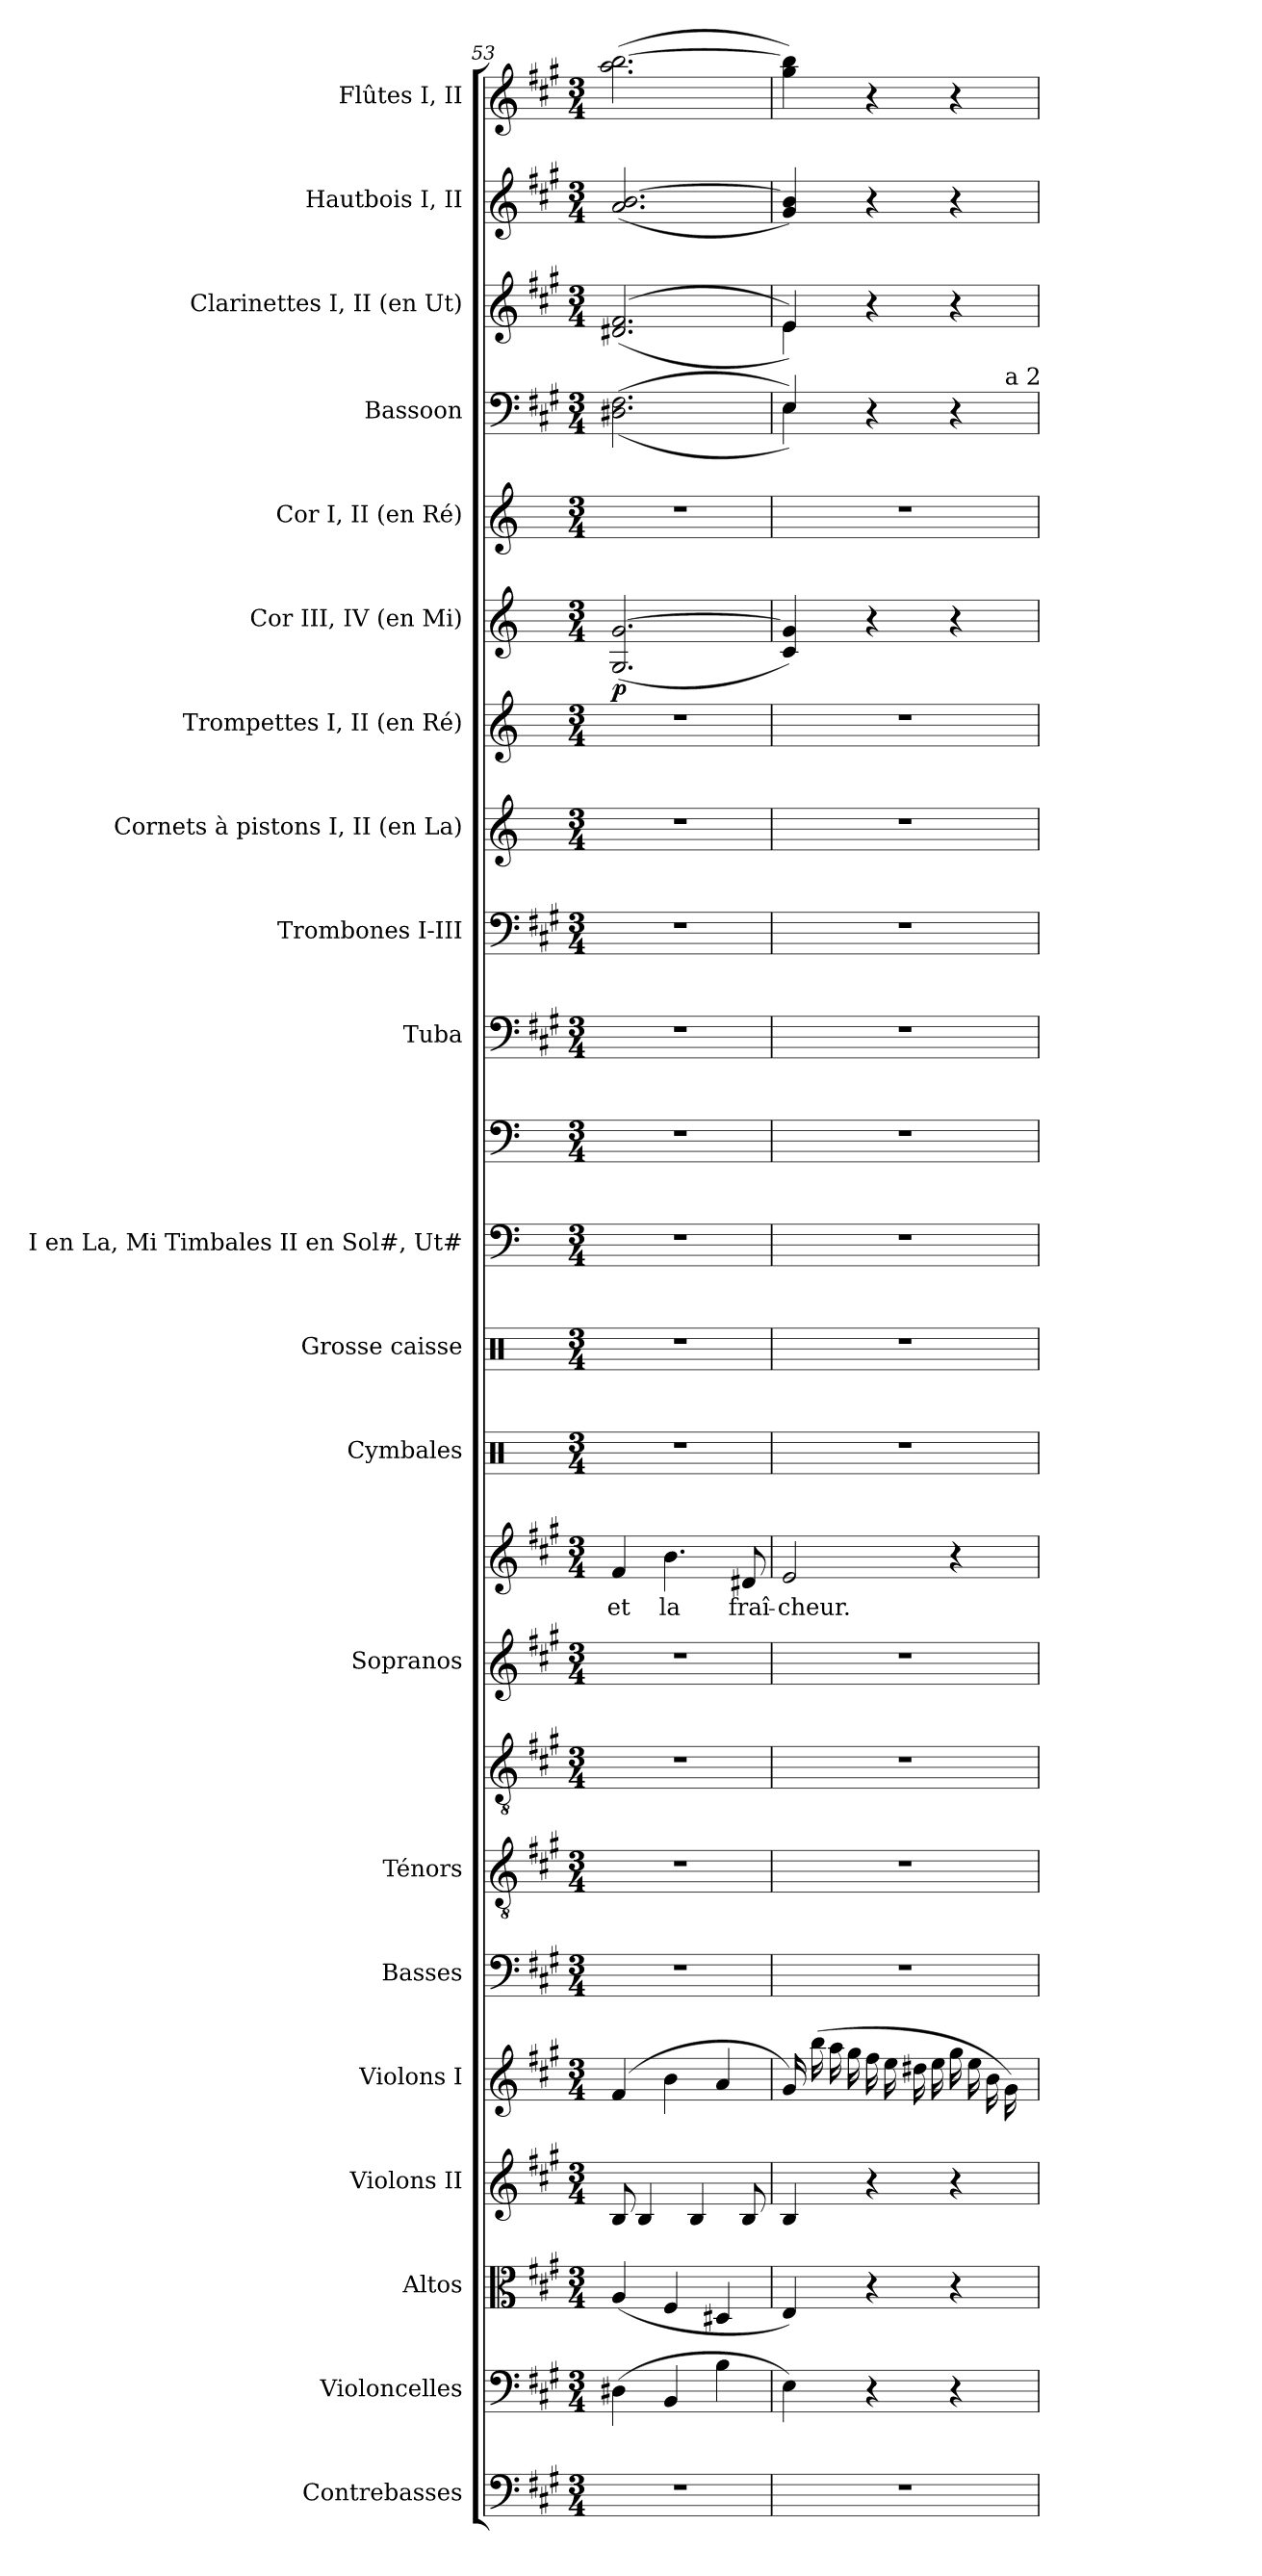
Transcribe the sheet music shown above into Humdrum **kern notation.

**kern	**kern	**kern	**kern	**kern	**kern	**kern	**kern	**kern	**kern	**text	**kern	**kern	**kern	**kern	**kern	**kern	**kern	**kern	**kern	**dynam	**kern	**kern	**kern	**kern	**kern
*part21	*part20	*part19	*part18	*part17	*part16	*part15	*part15	*part14	*part14	*part14	*part13	*part12	*part11	*part11	*part10	*part9	*part8	*part7	*part6	*part6	*part5	*part4	*part3	*part2	*part1
*staff24	*staff23	*staff22	*staff21	*staff20	*staff19	*staff18	*staff17	*staff16	*staff15	*staff15	*staff14	*staff13	*staff12	*staff11	*staff10	*staff9	*staff8	*staff7	*staff6	*staff6	*staff5	*staff4	*staff3	*staff2	*staff1
*I"Contrebasses	*I"Violoncelles	*I"Altos	*I"Violons II	*I"Violons I	*I"Basses	*I"Ténors	*	*I"Sopranos	*	*	*I"Cymbales	*I"Grosse caisse	*I"I en La, Mi  Timbales       II en Sol#, Ut#	*	*I"Tuba	*I"Trombones I-III	*I"Cornets à pistons I, II (en La)	*I"Trompettes I, II (en Ré)	*I"Cor III, IV (en Mi)	*	*I"Cor I, II (en Ré)	*I"Bassoon	*I"Clarinettes I, II (en Ut)	*I"Hautbois I, II	*I"Flûtes I, II
*I'Cb.	*I'Vlles	*I'Altos	*I'Vns II	*I'Vns I	*I'Basses	*I'Tén.	*	*I'Sopr.	*	*	*I'Cym.	*I'G. c.	*I'Timb.	*	*I'Tb.	*I'Trb.	*I'C.à p. (La)	*I'Tr. (Ré)	*I'Cor (Mi)	*	*I'Cor (Ré)	*	*I'Cl. (Ut)	*I'Hb.	*I'Fl.
*clefF4	*clefF4	*clefC3	*clefG2	*clefG2	*clefF4	*clefGv2	*clefGv2	*clefG2	*clefG2	*	*clefX	*clefX	*clefF4	*clefF4	*clefF4	*clefF4	*clefG2	*clefG2	*clefG2	*	*clefG2	*clefF4	*clefG2	*clefG2	*clefG2
*ITrd7c12	*	*	*	*	*	*ITrd7c12	*ITrd7c12	*	*	*	*	*	*	*	*	*	*ITrd2c3	*ITrd-1c-2	*ITrd5c8	*	*ITrd6c10	*	*	*	*
*k[f#c#g#]	*k[f#c#g#]	*k[f#c#g#]	*k[f#c#g#]	*k[f#c#g#]	*k[f#c#g#]	*k[f#c#g#]	*k[f#c#g#]	*k[f#c#g#]	*k[f#c#g#]	*	*k[]	*k[]	*k[]	*k[]	*k[f#c#g#]	*k[f#c#g#]	*k[f#c#g#]	*k[f#c#]	*k[f#c#g#d#]	*	*k[f#c#]	*k[f#c#g#]	*k[f#c#g#]	*k[f#c#g#]	*k[f#c#g#]
*A:	*A:	*A:	*A:	*A:	*A:	*A:	*A:	*A:	*A:	*	*C:	*C:	*C:	*C:	*A:	*A:	*A:	*D:	*E:	*	*D:	*A:	*A:	*A:	*A:
*M3/4	*M3/4	*M3/4	*M3/4	*M3/4	*M3/4	*M3/4	*M3/4	*M3/4	*M3/4	*	*M3/4	*M3/4	*M3/4	*M3/4	*M3/4	*M3/4	*M3/4	*M3/4	*M3/4	*	*M3/4	*M3/4	*M3/4	*M3/4	*M3/4
=53	=53	=53	=53	=53	=53	=53	=53	=53	=53	=53	=53	=53	=53	=53	=53	=53	=53	=53	=53	=53	=53	=53	=53	=53	=53
!LO:N:vis=1	!	!	!	!	!LO:N:vis=1	!LO:N:vis=1	!LO:N:vis=1	!LO:N:vis=1	!	!	!	!	!	!	!	!	!	!	!	!	!	!	!	!	!
!	!	!	!	!	!	!	!	!	!	!LO:LY:b:color=#000000	!LO:N:vis=1	!LO:N:vis=1	!LO:N:vis=1	!LO:N:vis=1	!LO:N:vis=1	!LO:N:vis=1	!LO:N:vis=1	!LO:N:vis=1	!	!	!LO:N:vis=1	!	!	!	!
2.r	(4D#Xi\	(4Ai/	8Bi/	(4f#i/	2.r	2.r	2.r	2.r	4f#i/	et	2.r	2.r	2.r	2.r	2.r	2.r	2.r	2.r	(2.BBi/ [>2.Bi	p	2.r	((2.D#Xi\ 2.F#i	((2.d#Xi/ 2.f#i	(2.ai/ [>2.bi	(2.aai\ [>2.bbi
.	.	.	4Bi/	.	.	.	.	.	.	.	.	.	.	.	.	.	.	.	.	.	.	.	.	.	.
!	!	!	!	!	!	!	!	!	!	!LO:LY:b:color=#000000	!	!	!	!	!	!	!	!	!	!	!	!	!	!	!
.	4BBi/	4F#i/	.	4bi\	.	.	.	.	4.bi\	la	.	.	.	.	.	.	.	.	.	.	.	.	.	.	.
.	.	.	4Bi/	.	.	.	.	.	.	.	.	.	.	.	.	.	.	.	.	.	.	.	.	.	.
.	4Bi\	4D#Xi/	.	4ai/	.	.	.	.	.	.	.	.	.	.	.	.	.	.	.	.	.	.	.	.	.
!	!	!	!	!	!	!	!	!	!	!LO:LY:b:color=#000000	!	!	!	!	!	!	!	!	!	!	!	!	!	!	!
.	.	.	8Bi/	.	.	.	.	.	8d#Xi/	fraî-	.	.	.	.	.	.	.	.	.	.	.	.	.	.	.
=54	=54	=54	=54	=54	=54	=54	=54	=54	=54	=54	=54	=54	=54	=54	=54	=54	=54	=54	=54	=54	=54	=54	=54	=54	=54
!LO:N:vis=1	!	!	!	!	!LO:N:vis=1	!LO:N:vis=1	!LO:N:vis=1	!LO:N:vis=1	!	!	!	!	!	!	!	!	!	!	!	!	!	!	!	!	!
!	!	!	!	!	!	!	!	!	!	!LO:LY:b:color=#000000	!LO:N:vis=1	!LO:N:vis=1	!LO:N:vis=1	!LO:N:vis=1	!LO:N:vis=1	!LO:N:vis=1	!LO:N:vis=1	!LO:N:vis=1	!	!	!LO:N:vis=1	!	!	!	!
*	*	*	*	*	*	*	*	*	*	*	*	*	*	*	*	*	*	*	*	*	*	*^	*^	*	*
*	*	*	*	*	*	*	*	*	*	*	*	*	*	*	*	*	*	*	*	*	*	*	*^	*	*	*	*
2.r	4Ei\)	4Ei/)	4Bi/	16g#i/)	2.r	2.r	2.r	2.r	2ei/	-cheur.	2.r	2.r	2.r	2.r	2.r	2.r	2.r	2.r	4Ei/ 4Bi])	.	2.r	4Ei/))	4Ei\	2ryy	4ei/))	4ei\	4g#i/ 4bi])	4gg#i\ 4bbi])
.	.	.	.	(16bbi\	.	.	.	.	.	.	.	.	.	.	.	.	.	.	.	.	.	.	.	.	.	.	.	.
.	.	.	.	16aai\	.	.	.	.	.	.	.	.	.	.	.	.	.	.	.	.	.	.	.	.	.	.	.	.
.	.	.	.	16gg#i\	.	.	.	.	.	.	.	.	.	.	.	.	.	.	.	.	.	.	.	.	.	.	.	.
.	4r	4r	4r	16ff#i\	.	.	.	.	.	.	.	.	.	.	.	.	.	.	4r	.	.	4r	2ryy	.	4r	2ryy	4r	4r
.	.	.	.	16eei\	.	.	.	.	.	.	.	.	.	.	.	.	.	.	.	.	.	.	.	.	.	.	.	.
.	.	.	.	16dd#Xi\	.	.	.	.	.	.	.	.	.	.	.	.	.	.	.	.	.	.	.	.	.	.	.	.
.	.	.	.	16eei\	.	.	.	.	.	.	.	.	.	.	.	.	.	.	.	.	.	.	.	.	.	.	.	.
.	4r	4r	4r	16gg#i\	.	.	.	.	4r	.	.	.	.	.	.	.	.	.	4r	.	.	4r	.	8.ryy	4r	.	4r	4r
.	.	.	.	16eei\	.	.	.	.	.	.	.	.	.	.	.	.	.	.	.	.	.	.	.	.	.	.	.	.
.	.	.	.	16bi\	.	.	.	.	.	.	.	.	.	.	.	.	.	.	.	.	.	.	.	.	.	.	.	.
!	!	!	!	!	!	!	!	!	!	!	!	!	!	!	!	!	!	!	!	!	!	!	!	!LO:TX:a:t=a 2	!	!	!	!
.	.	.	.	16g#i\)	.	.	.	.	.	.	.	.	.	.	.	.	.	.	.	.	.	.	.	16ryy	.	.	.	.
*	*	*	*	*	*	*	*	*	*	*	*	*	*	*	*	*	*	*	*	*	*	*v	*v	*v	*	*	*	*
*	*	*	*	*	*	*	*	*	*	*	*	*	*	*	*	*	*	*	*	*	*	*	*v	*v	*	*
=	=	=	=	=	=	=	=	=	=	=	=	=	=	=	=	=	=	=	=	=	=	=	=	=	=
*-	*-	*-	*-	*-	*-	*-	*-	*-	*-	*-	*-	*-	*-	*-	*-	*-	*-	*-	*-	*-	*-	*-	*-	*-	*-
